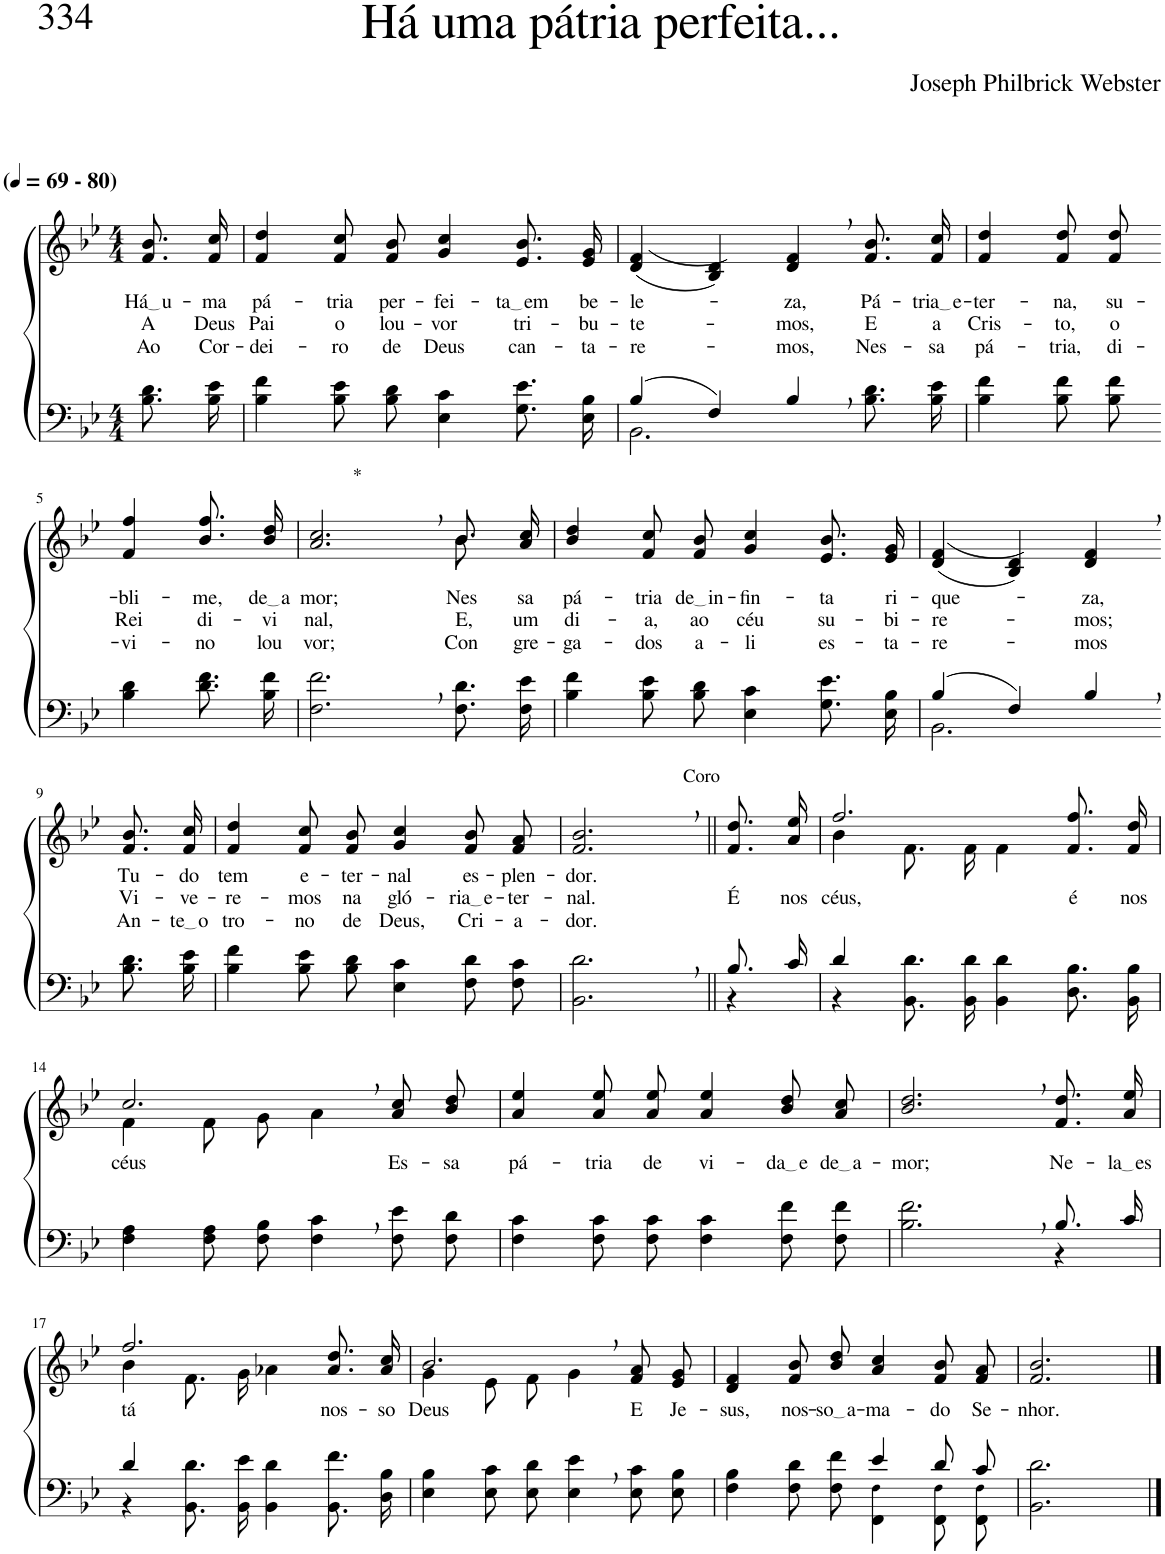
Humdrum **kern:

**kern	**kern	**text	**text	**text
*part2	*part1	*part1	*part1	*part1
*staff2	*staff1	*staff1	*staff1	*staff1
*I"Parte III e IV	*I"Parte I e II	*	*	*
*clefF4	*clefG2	*	*	*
*Trd2c3	*Trd2c3	*	*	*
*k[b-e-]	*k[b-e-]	*	*	*
*M4/4	*M4/4	*	*	*
*MM69	*MM69	*	*	*
=1	=1	=1	=1	=1
!	!LO:TX:a:B:t=(	!	!	!
!	!LO:TX:a:B:t=- 80)	!	!	!
!	!	!LO:LY:b	!LO:LY:b	!LO:LY:b
8.B-\ 8.d\L	8.f/ 8.b-/L	Há u	A	Ao
!	!	!LO:LY:b	!LO:LY:b	!LO:LY:b
16B-\ 16e-\Jk	16f/ 16cc/Jk	-ma	Deus	Cor-
=2	=2	=2	=2	=2
!	!	!LO:LY:b	!LO:LY:b	!LO:LY:b
4B-\ 4f\	4f/ 4dd/	pá-	Pai	-dei-
!	!	!LO:LY:b	!LO:LY:b	!LO:LY:b
8B-\ 8e-\L	8f/ 8cc/L	-tria	o	-ro
!	!	!LO:LY:b	!LO:LY:b	!LO:LY:b
8B-\ 8d\J	8f/ 8b-/J	per-	lou-	de
!	!	!LO:LY:b	!LO:LY:b	!LO:LY:b
4E-\ 4c\	4g/ 4cc/	-fei-	-vor	Deus
!	!	!LO:LY:b	!LO:LY:b	!LO:LY:b
8.G\ 8.e-\L	8.e-/ 8.b-/L	ta em	tri-	can-
!	!	!LO:LY:b	!LO:LY:b	!LO:LY:b
16E-\ 16B-\Jk	16e-/ 16g/Jk	be-	-bu-	-ta-
=3	=3	=3	=3	=3
*^	*	*	*	*
!	!	!	!LO:LY:b	!LO:LY:b	!LO:LY:b
(4B-/	2.BB-\	((4d/ 4f/	-le-	-te-	-re-
4F/)	.	4B-/ 4d/))	.	.	.
!	!	!	!LO:LY:b	!LO:LY:b	!LO:LY:b
4B-,/	.	4d/, 4f/,	-za,	-mos,	-mos,
!	!	!	!LO:LY:b	!LO:LY:b	!LO:LY:b
4ryy	8.B-\ 8.d\L	8.f/ 8.b-/L	Pá-	E	Nes-
!	!	!	!LO:LY:b	!LO:LY:b	!LO:LY:b
.	16B-\ 16e-\Jk	16f/ 16cc/Jk	tria e	a	-sa
=4	=4	=4	=4	=4	=4
!	!	!	!LO:LY:b	!LO:LY:b	!LO:LY:b
*v	*v	*	*	*	*
4B-\ 4f\	4f/ 4dd/	-ter-	Cris-	pá-
!	!	!LO:LY:b	!LO:LY:b	!LO:LY:b
8B-\ 8f\L	8f/ 8dd/L	-na,	-to,	-tria,
!	!	!LO:LY:b	!LO:LY:b	!LO:LY:b
8B-\ 8f\J	8f/ 8dd/J	su-	o	di-
!!LO:LB:g=z
=5-	=5-	=5-	=5-	=5-
!	!	!LO:LY:b	!LO:LY:b	!LO:LY:b
4B-\ 4d\	4f/ 4ff/	-bli-	Rei	-vi-
!	!	!LO:LY:b	!LO:LY:b	!LO:LY:b
8.d\ 8.f\L	8.b-\ 8.ff\L	-me,	di-	-no
!	!	!LO:LY:b	!LO:LY:b	!LO:LY:b
16B-\ 16f\Jk	16b-\ 16dd\Jk	de a	-vi-	lou-
=6	=6	=6	=6	=6
*	*^	*	*	*
!	!LO:TX:a:t=*	!	!	!	!
!	!	!	!LO:LY:b	!LO:LY:b	!LO:LY:b
2.F\, 2.f\,	2.ryy	2.a/ 2.cc/	mor;	-nal,	-vor;
!	!	!	!LO:LY:b	!LO:LY:b	!LO:LY:b
8.F\ 8.d\L	8.b-\	8.b-\L	-Nes-	-E,	Con-
!	!	!	!LO:LY:b	!LO:LY:b	!LO:LY:b
16F\ 16e-\Jk	16ryy	16a\ 16cc\Jk	-sa	um	-gre-
=7	=7	=7	=7	=7	=7
!	!	!	!LO:LY:b	!LO:LY:b	!LO:LY:b
*	*v	*v	*	*	*
4B-\ 4f\	4b-/ 4dd/	pá-	di-	-ga-
!	!	!LO:LY:b	!LO:LY:b	!LO:LY:b
8B-\ 8e-\L	8f/ 8cc/L	-tria	-a,	-dos
!	!	!LO:LY:b	!LO:LY:b	!LO:LY:b
8B-\ 8d\J	8f/ 8b-/J	de in	ao	a-
!	!	!LO:LY:b	!LO:LY:b	!LO:LY:b
4E-\ 4c\	4g/ 4cc/	-fin-	céu	-li
!	!	!LO:LY:b	!LO:LY:b	!LO:LY:b
8.G\ 8.e-\L	8.e-/ 8.b-/L	-ta	su-	es-
!	!	!LO:LY:b	!LO:LY:b	!LO:LY:b
16E-\ 16B-\Jk	16e-/ 16g/Jk	ri-	-bi-	-ta-
=8	=8	=8	=8	=8
*^	*	*	*	*
!	!	!	!LO:LY:b	!LO:LY:b	!LO:LY:b
(4B-/	2.BB-\	((4d/ 4f/	-que-	-re-	-re-
4F/)	.	4B-/ 4d/))	.	.	.
!	!	!	!LO:LY:b	!LO:LY:b	!LO:LY:b
4B-,/	.	4d/, 4f/,	-za,	-mos;	-mos
*v	*v	*	*	*	*
!!LO:LB:g=z
=9-	=9-	=9-	=9-	=9-
!	!	!LO:LY:b	!LO:LY:b	!LO:LY:b
8.B-\ 8.d\L	8.f/ 8.b-/L	Tu-	Vi-	An-
!	!	!LO:LY:b	!LO:LY:b	!LO:LY:b
16B-\ 16e-\Jk	16f/ 16cc/Jk	-do	-ve-	te o
=10	=10	=10	=10	=10
!	!	!LO:LY:b	!LO:LY:b	!LO:LY:b
4B-\ 4f\	4f/ 4dd/	tem	-re-	tro-
!	!	!LO:LY:b	!LO:LY:b	!LO:LY:b
8B-\ 8e-\L	8f/ 8cc/L	e-	-mos	-no
!	!	!LO:LY:b	!LO:LY:b	!LO:LY:b
8B-\ 8d\J	8f/ 8b-/J	-ter-	na	de
!	!	!LO:LY:b	!LO:LY:b	!LO:LY:b
4E-\ 4c\	4g/ 4cc/	-nal	gló-	Deus,
!	!	!LO:LY:b	!LO:LY:b	!LO:LY:b
8F\ 8d\L	8f/ 8b-/L	es-	ria e	Cri-
!	!	!LO:LY:b	!LO:LY:b	!LO:LY:b
8F\ 8c\J	8f/ 8a/J	-plen-	-ter-	-a-
=11	=11	=11	=11	=11
!	!LO:TX:a:t=Coro	!	!	!
!	!	!LO:LY:b	!LO:LY:b	!LO:LY:b
2.BB-\, 2.d\,	2.f/, 2.b-/,	-dor.	-nal.	-dor.
=12||	=12||	=12||	=12||	=12||
*^	*	*	*	*
!	!	!	!	!LO:LY:b	!
8.B-/L	4r	8.f\ 8.dd\L	.	É	.
!	!	!	!	!LO:LY:b	!
16c/Jk	.	16a\ 16ee-\Jk	.	nos	.
=13	=13	=13	=13	=13	=13
*	*	*^	*	*	*
!	!	!	!	!	!LO:LY:b	!
4d/	4r	2.ff/	4b-\	.	céus,	.
2.ryy	8.BB-\ 8.d\L	.	8.f\L	.	.	.
.	16BB-\ 16d\Jk	.	16f\Jk	.	.	.
.	4BB-\ 4d\	.	4f\	.	.	.
!	!	!	!	!	!LO:LY:b	!
.	8.D\ 8.B-\L	8.f/ 8.ff/L	4ryy	.	é	.
!	!	!	!	!	!LO:LY:b	!
.	16BB-\ 16B-\Jk	16f/ 16dd/Jk	.	.	nos	.
!!LO:LB:g=z	!!
=14	=14	=14	=14	=14	=14	=14
!	!	!	!	!LO:LY:b	!	!
*v	*v	*	*	*	*	*
4F\ 4A\	2.cc,/	4f\	céus	.	.
8F\ 8A\L	.	8f\L	.	.	.
8F\ 8B-\J	.	8g\J	.	.	.
4F\, 4c\,	.	4a\	.	.	.
!	!	!	!LO:LY:b	!	!
8F\ 8e-\L	8a\ 8cc\L	4ryy	Es-	.	.
!	!	!	!LO:LY:b	!	!
8F\ 8d\J	8b-\ 8dd\J	.	-sa	.	.
*	*v	*v	*	*	*
=15	=15	=15	=15	=15
!	!	!LO:LY:b	!	!
4F\ 4c\	4a/ 4ee-/	pá-	.	.
!	!	!LO:LY:b	!	!
8F\ 8c\L	8a\ 8ee-\L	-tria	.	.
!	!	!LO:LY:b	!	!
8F\ 8c\J	8a\ 8ee-\J	de	.	.
!	!	!LO:LY:b	!	!
4F\ 4c\	4a/ 4ee-/	vi-	.	.
!	!	!LO:LY:b	!	!
8F\ 8f\L	8b-\ 8dd\L	da e	.	.
!	!	!LO:LY:b	!	!
8F\ 8f\J	8a\ 8cc\J	de a	.	.
=16	=16	=16	=16	=16
*^	*	*	*	*
!	!	!	!LO:LY:b	!	!
2.B-\, 2.f\,	2.ryy	2.b-/, 2.dd/,	-mor;	.	.
!	!	!	!LO:LY:b	!	!
8.B-/L	4r	8.f\ 8.dd\L	Ne-	.	.
!	!	!	!LO:LY:b	!	!
16c/Jk	.	16a\ 16ee-\Jk	la es	.	.
!!LO:LB:g=z
=17	=17	=17	=17	=17	=17
*	*	*^	*	*	*
!	!	!	!	!LO:LY:b	!	!
4d/	4r	2.ff/	4b-\	tá	.	.
2.ryy	8.BB-\ 8.d\L	.	8.f\L	.	.	.
.	16BB-\ 16e-\Jk	.	16g\Jk	.	.	.
.	4BB-\ 4d\	.	4a-X\	.	.	.
!	!	!	!	!LO:LY:b	!	!
.	8.BB-\ 8.f\L	8.a-\ 8.dd\L	4ryy	nos-	.	.
!	!	!	!	!LO:LY:b	!	!
.	16D\ 16B-\Jk	16a-\ 16cc\Jk	.	-so	.	.
=18	=18	=18	=18	=18	=18	=18
!	!	!	!	!LO:LY:b	!	!
*v	*v	*	*	*	*	*
4E-\ 4B-\	2.b-,/	4g\	Deus	.	.
8E-\ 8c\L	.	8e-\L	.	.	.
8E-\ 8d\J	.	8f\J	.	.	.
4E-\, 4e-\,	.	4g\	.	.	.
!	!	!	!LO:LY:b	!	!
8E-\ 8c\L	8f/ 8a/L	4ryy	E	.	.
!	!	!	!LO:LY:b	!	!
8E-\ 8B-\J	8e-/ 8g/J	.	Je-	.	.
*	*v	*v	*	*	*
=19	=19	=19	=19	=19
*^	*	*	*	*
!	!	!	!LO:LY:b	!	!
2ryy	4F\ 4B-\	4d/ 4f/	-sus,	.	.
!	!	!	!LO:LY:b	!	!
.	8F\ 8d\L	8f/ 8b-/L	nos-	.	.
!	!	!	!LO:LY:b	!	!
.	8F\ 8f\J	8b-/ 8dd/J	so a	.	.
!	!	!	!LO:LY:b	!	!
4e-/	4FF\ 4F!\	4a/ 4cc/	-ma-	.	.
!	!	!	!LO:LY:b	!	!
8d/L	8FF/ 8F!/L	8f/ 8b-/L	-do	.	.
!	!	!	!LO:LY:b	!	!
8c/J	8FF/ 8F!/J	8f/ 8a/J	Se-	.	.
=20	=20	=20	=20	=20	=20
!	!	!	!LO:LY:b	!	!
*v	*v	*	*	*	*
2.BB-\ 2.d\	2.f/ 2.b-/	-nhor.	.	.
==	==	==	==	==
*-	*-	*-	*-	*-
